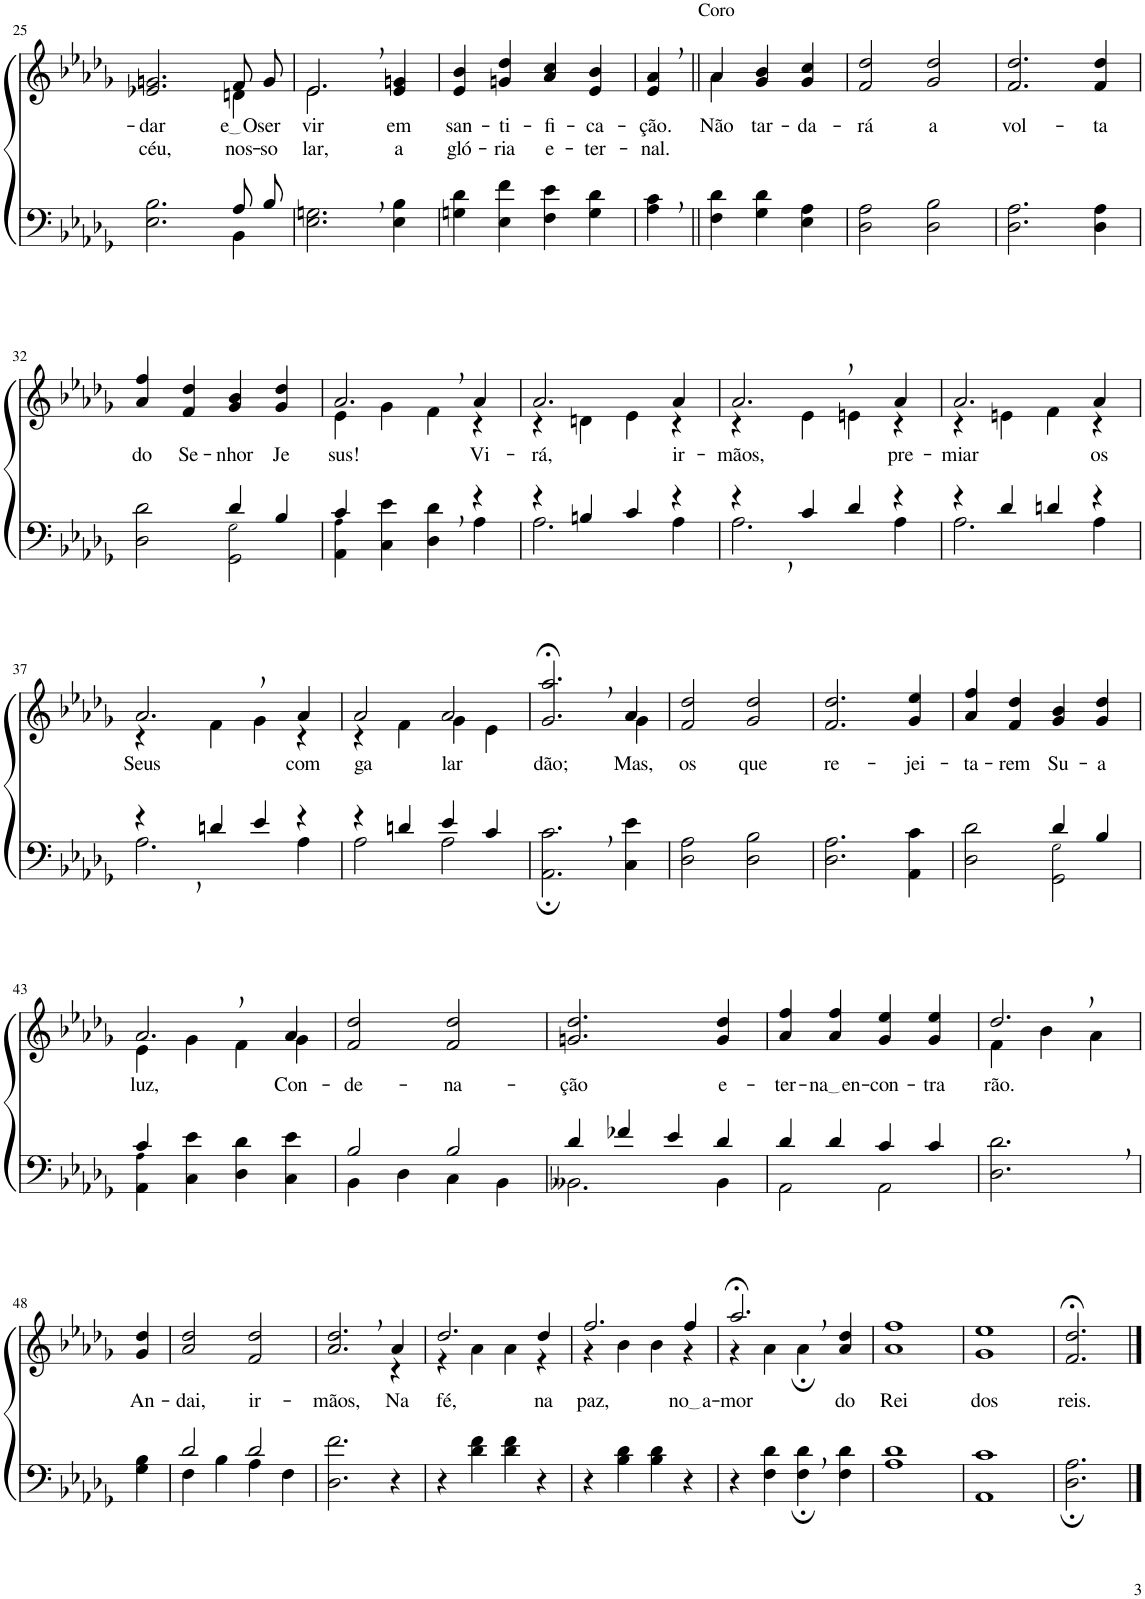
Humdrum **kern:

**kern	**kern	**text	**text
*part2	*part1	*part1	*part1
*staff2	*staff1	*staff1	*staff1
*I"Parte III e IV	*I"Parte I e II	*	*
!!LO:PB:g=z
*clefF4	*clefG2	*	*
*Trd2c3	*Trd2c3	*	*
*k[b-e-a-d-g-]	*k[b-e-a-d-g-]	*	*
*M2/2	*M2/2	*	*
=25	=25	=25	=25
*^	*	*	*
!	!	!	!LO:LY:b	!LO:LY:b
*	*	*^	*	*
2.ryy	2.E-\ 2.B-\	2.e-X/ 2.gn/	2.ryy	-dar	céu,
!	!	!	!	!LO:LY:b	!LO:LY:b
8A-/L	4BB-\	8f/L	4dn\	e O	nos-
!	!	!	!	!LO:LY:b	!LO:LY:b
8B-/J	.	8g/J	.	ser-	-so
*v	*v	*	*	*	*
=26	=26	=26	=26	=26
!	!	!	!LO:LY:b	!LO:LY:b
2.E-\, 2.Gn\,	2.e-,/	2.e-\	-vir	lar,
!	!	!	!LO:LY:b	!LO:LY:b
4E-\ 4B-\	4e-/ 4gn/	4ryy	em	a
=27	=27	=27	=27	=27
!	!	!	!LO:LY:b	!LO:LY:b
*	*v	*v	*	*
4Gn\ 4d-\	4e-/ 4b-/	san-	gló-
!	!	!LO:LY:b	!LO:LY:b
4E-\ 4f\	4gn/ 4dd-/	-ti-	-ria
!	!	!LO:LY:b	!LO:LY:b
4F\ 4e-\	4a-/ 4cc/	-fi-	e-
!	!	!LO:LY:b	!LO:LY:b
4G\ 4d-\	4e-/ 4b-/	-ca-	-ter-
=28	=28	=28	=28
!	!LO:TX:a:t=Coro	!	!
!	!	!LO:LY:b	!LO:LY:b
4A-\, 4c\,	4e-/, 4a-/,	-ção.	-nal.
=29||	=29||	=29||	=29||
*	*^	*	*
!	!	!	!LO:LY:b	!
4F\ 4d-\	4a-/	4a-\	-Não	.
!	!	!	!LO:LY:b	!
4G-\ 4d-\	4g-/ 4b-/	2ryy	tar-	.
!	!	!	!LO:LY:b	!
4E-\ 4A-\	4g-/ 4cc/	.	-da-	.
*	*v	*v	*	*
=30	=30	=30	=30
!	!	!LO:LY:b	!
2D-\ 2A-\	2f/ 2dd-/	-rá	.
!	!	!LO:LY:b	!
2D-\ 2B-\	2g-/ 2dd-/	a	.
=31	=31	=31	=31
!	!	!LO:LY:b	!
2.D-\ 2.A-\	2.f/ 2.dd-/	vol-	.
!	!	!LO:LY:b	!
4D-\ 4A-\	4f/ 4dd-/	-ta	.
!!LO:LB:g=z
=32	=32	=32	=32
*^	*	*	*
*	*^	*	*	*
!	!	!	!	!LO:LY:b	!
2ryy	2D-\ 2d-\	2ryy	4a-/ 4ff/	do	.
!	!	!	!	!LO:LY:b	!
.	.	.	4f/ 4dd-/	Se-	.
!	!	!	!	!LO:LY:b	!
4d-/	2G-!\	2GG-\	4g-/ 4b-/	-nhor	.
!	!	!	!	!LO:LY:b	!
4B-/	.	.	4g-/ 4dd-/	Je-	.
*	*v	*v	*	*	*
=33	=33	=33	=33	=33
*	*	*^	*	*
!	!	!	!	!LO:LY:b	!
4c/	4AA-\ 4A-!\	2.a-,/	4e-\	-sus!	.
2ryy	4C\ 4e-\	.	4g-\	.	.
.	4D-\ 4d-\	.	4f\	.	.
!	!	!	!	!LO:LY:b	!
4r	4A-\	4a-/	4r	Vi-	.
=34	=34	=34	=34	=34	=34
!	!	!	!	!LO:LY:b	!
4r	2.A-\	2.a-/	4r	-rá,	.
4Bn/	.	.	4dn\	.	.
4c/	.	.	4e-\	.	.
!	!	!	!	!LO:LY:b	!
4r	4A-\	4a-/	4r	ir-	.
=35	=35	=35	=35	=35	=35
!	!	!	!	!LO:LY:b	!
4r	2.A-\	2.a-,/	4r	-mãos,	.
4c/	.	.	4e-\	.	.
4d-/	.	.	4en\	.	.
!	!	!	!	!LO:LY:b	!
4r	4A-\	4a-/	4r	pre-	.
=36	=36	=36	=36	=36	=36
!	!	!	!	!LO:LY:b	!
4r	2.A-\	2.a-/	4r	-miar	.
4d-/	.	.	4en\	.	.
4dn/	.	.	4f\	.	.
!	!	!	!	!LO:LY:b	!
4r	4A-\	4a-/	4r	os	.
!!LO:LB:g=z	!!
=37	=37	=37	=37	=37	=37
!	!	!	!	!LO:LY:b	!
4r	2.A-\	2.a-,/	4r	Seus	.
4dn/	.	.	4f\	.	.
4e-/	.	.	4g-\	.	.
!	!	!	!	!LO:LY:b	!
4r	4A-\	4a-/	4r	com	.
=38	=38	=38	=38	=38	=38
!	!	!	!	!LO:LY:b	!
4r	2A-\	2a-/	4r	ga-	.
4dn/	.	.	4f\	.	.
!	!	!	!	!LO:LY:b	!
4e-/	2A-\	2a-/	4g-\	-lar-	.
4c/	.	.	4e-\	.	.
*v	*v	*	*	*	*
=39	=39	=39	=39	=39
!	!	!	!LO:LY:b	!
2.AA-\;, 2.c\;,	2.g-/;<, 2.aa-/;<,	2.ryy	-dão;	.
!	!	!	!LO:LY:b	!
4C\ 4e-\	4a-/	4g-\	Mas,	.
=40	=40	=40	=40	=40
!	!	!	!LO:LY:b	!
*	*v	*v	*	*
2D-\ 2A-\	2f/ 2dd-/	os	.
!	!	!LO:LY:b	!
2D-\ 2B-\	2g-/ 2dd-/	que	.
=41	=41	=41	=41
!	!	!LO:LY:b	!
2.D-\ 2.A-\	2.f/ 2.dd-/	re-	.
!	!	!LO:LY:b	!
4AA-\ 4c\	4g-/ 4ee-/	-jei-	.
=42	=42	=42	=42
*^	*	*	*
!	!	!	!LO:LY:b	!
2ryy	2D-\ 2d-\	4a-/ 4ff/	-ta-	.
!	!	!	!LO:LY:b	!
.	.	4f/ 4dd-/	-rem	.
!	!	!	!LO:LY:b	!
4d-/	2GG-\ 2G-!\	4g-/ 4b-/	Su-	.
!	!	!	!LO:LY:b	!
4B-/	.	4g-/ 4dd-/	-a	.
!!LO:LB:g=z
=43	=43	=43	=43	=43
*	*	*^	*	*
!	!	!	!	!LO:LY:b	!
4c/	4AA-\ 4A-!\	2.a-,/	4e-\	luz,	.
2.ryy	4C\ 4e-\	.	4g-\	.	.
.	4D-\ 4d-\	.	4f\	.	.
!	!	!	!	!LO:LY:b	!
.	4C\ 4e-\	4a-/	4g-\	Con-	.
=44	=44	=44	=44	=44	=44
!	!	!	!	!LO:LY:b	!
*	*	*v	*v	*	*
2B-/	4BB-\	2f/ 2dd-/	-de-	.
.	4D-\	.	.	.
!	!	!	!LO:LY:b	!
2B-/	4C\	2f/ 2dd-/	-na-	.
.	4BB-\	.	.	.
=45	=45	=45	=45	=45
!	!	!	!LO:LY:b	!
4d-/	2.BB--X\	2.gn/ 2.dd-/	-ção	.
4f-X/	.	.	.	.
4e-/	.	.	.	.
!	!	!	!LO:LY:b	!
4d-/	4BB--\	4g/ 4dd-/	e-	.
=46	=46	=46	=46	=46
!	!	!	!LO:LY:b	!
4d-/	2AA-\	4a-/ 4ff/	-ter-	.
!	!	!	!LO:LY:b	!
4d-/	.	4a-/ 4ff/	na en	.
!	!	!	!LO:LY:b	!
4c/	2AA-\	4g-/ 4ee-/	-con-	.
!	!	!	!LO:LY:b	!
4c/	.	4g-/ 4ee-/	-tra-	.
*v	*v	*	*	*
=47	=47	=47	=47
*	*^	*	*
!	!	!	!LO:LY:b	!
2.D-\, 2.d-\,	2.dd-,/	4f\	-rão.	.
.	.	4b-\	.	.
.	.	4a-\	.	.
!!LO:LB:g=z
=48	=48	=48	=48	=48
!	!	!	!LO:LY:b	!
*	*v	*v	*	*
4G-\ 4B-\	4g-/ 4dd-/	An-	.
=49	=49	=49	=49
*^	*	*	*
!	!	!	!LO:LY:b	!
2d-/	4F\	2a-/ 2dd-/	-dai,	.
.	4B-\	.	.	.
!	!	!	!LO:LY:b	!
2d-/	4A-\	2f/ 2dd-/	ir-	.
.	4F\	.	.	.
=50	=50	=50	=50	=50
!	!	!	!LO:LY:b	!
*v	*v	*^	*	*
2.D-\ 2.f\	2.a-/, 2.dd-/,	2.ryy	-mãos,	.
!	!	!	!LO:LY:b	!
4r	4a-/	4r	Na	.
=51	=51	=51	=51	=51
!	!	!	!LO:LY:b	!
4r	2.dd-/	4r	fé,	.
4d-\ 4f\	.	4a-\	.	.
4d-\ 4f\	.	4a-\	.	.
!	!	!	!LO:LY:b	!
4r	4dd-/	4r	na	.
=52	=52	=52	=52	=52
!	!	!	!LO:LY:b	!
4r	2.ff/	4r	paz,	.
4B-\ 4d-\	.	4b-\	.	.
4B-\ 4d-\	.	4b-\	.	.
!	!	!	!LO:LY:b	!
4r	4ff/	4r	no a	.
=53	=53	=53	=53	=53
!	!	!	!LO:LY:b	!
4r	2.aa-;<,/	4r	-mor	.
4F\ 4d-\	.	4a-\	.	.
4F\;, 4d-\;,	.	4a-;\	.	.
!	!	!	!LO:LY:b	!
4F\ 4d-\	4a-/ 4dd-/	4ryy	do	.
=54	=54	=54	=54	=54
!	!	!	!LO:LY:b	!
*	*v	*v	*	*
1A- 1d-	1a- 1ff	Rei	.
=55	=55	=55	=55
!	!	!LO:LY:b	!
1AA- 1c	1g- 1ee-	dos	.
=56	=56	=56	=56
!	!	!LO:LY:b	!
2.D-\; 2.A-\;	2.f/;< 2.dd-/;<	reis.	.
==	==	==	==
*-	*-	*-	*-
